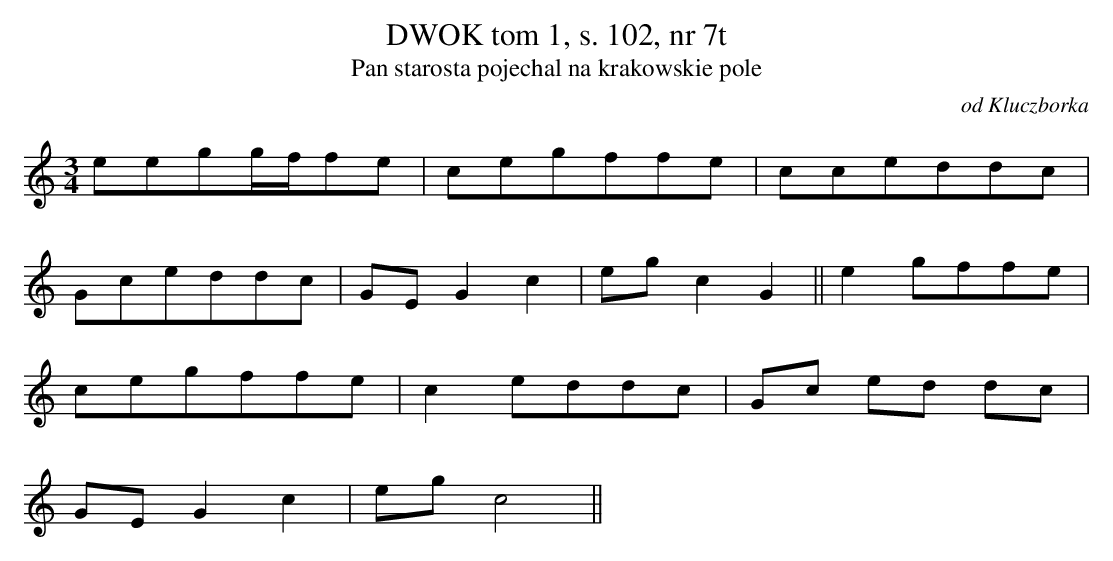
X:1
T: DWOK tom 1, s. 102, nr 7t
T: Pan starosta pojechal na krakowskie pole
O: od Kluczborka
M: 3/4
L: 1/16
K: C
e2e2g2gff2e2 | c2e2g2f2f2e2 | c2c2e2d2d2c2 |
G2c2e2d2d2c2 | G2E2G4c4 | e2g2c4G4||e4 g2f2f2e2|
c2e2g2f2f2e2|c4e2d2d2c2| G2c2 e2d2 d2c2|
G2E2 G4c4|e2g2c8||
